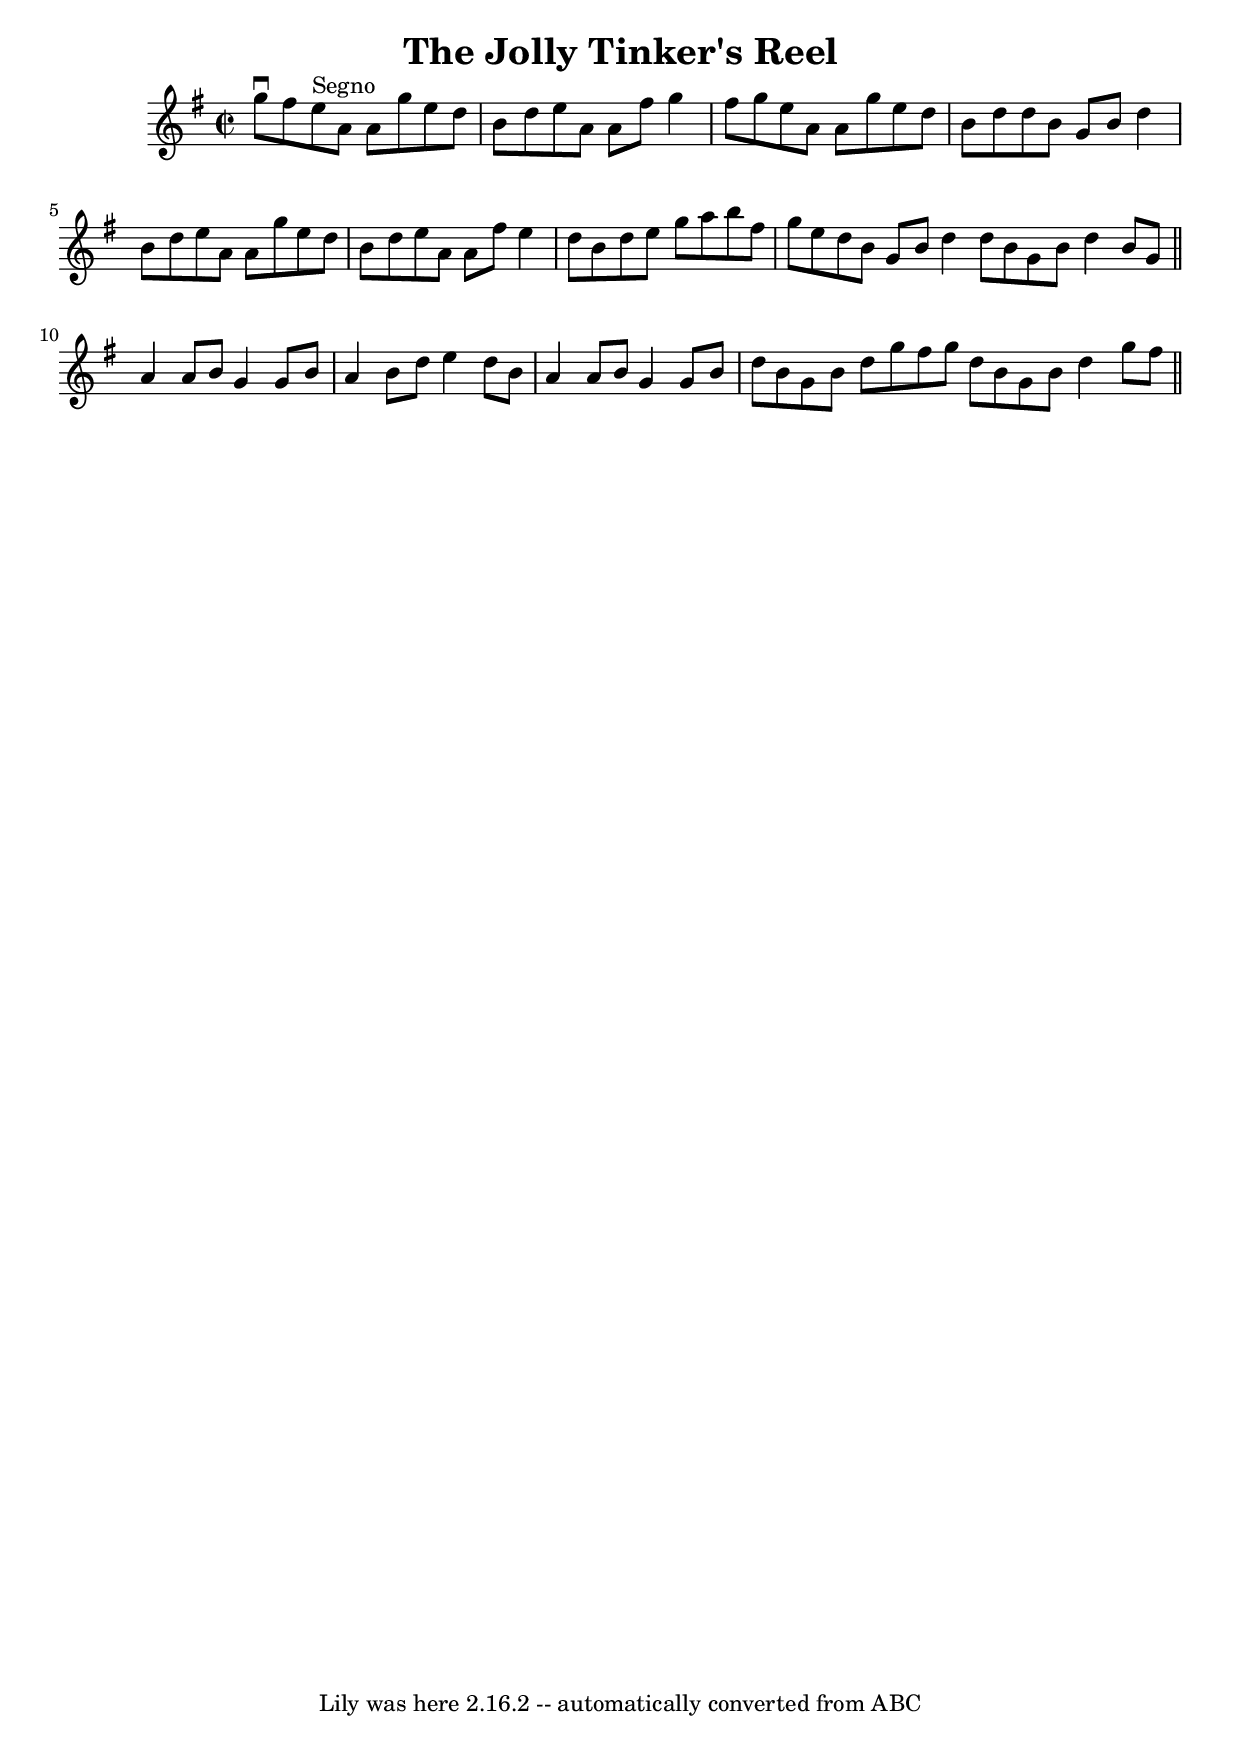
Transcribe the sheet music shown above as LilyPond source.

\version "2.16.2"
\include "Mammoth.ily"
\header {
  %% book = "Ryan's Mammoth Collection"
  crossRefNumber = "1"
  footnotes = ""
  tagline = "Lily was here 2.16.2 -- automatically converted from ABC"
  title = "The Jolly Tinker's Reel"

}
voicedefault =  {


  \override Staff.TimeSignature #'style = #'C
  \time 2/2 
  \key a \dorian
 g''8^\downbow fis''8    |
  e''8^"Segno" 
  a'8 a'8 g''8 e''8 d''8 b'8 d''8  |
  e''8 a'8    
  a'8 fis''8 g''4 fis''8 g''8  |
  e''8 a'8 a'8 g''8  
  e''8 d''8 b'8 d''8  |
  d''8 b'8 g'8 b'8 d''4    
  b'8 d''8  |
  e''8 a'8 a'8 g''8 e''8 d''8 b'8    
  d''8  |
  e''8 a'8 a'8 fis''8 e''4 d''8 b'8  |
  
  d''8 e''8 g''8 a''8 b''8 fis''8 g''8 e''8  |
  
  d''8 b'8 g'8 b'8 d''4  \bar ":|" d''8 b'8 g'8 b'8    
  d''4 b'8 g'8  \bar "||" a'4 a'8 b'8 g'4 g'8 b'8  
  |
  a'4 b'8 d''8 e''4 d''8 b'8  |
  a'4 a'8    
  b'8 g'4 g'8 b'8  |
  d''8 b'8 g'8 b'8 d''8 g''8  
  fis''8 g''8  \bar ":|" d''8 b'8 g'8 b'8 d''4 g''8    
  fis''8    \bar "||"   

}

\score{
  <<

    \context Staff="default"
    {
      \voicedefault 
      
    }

  >>
  \layout {
    
  }
  \midi {
  }

}
